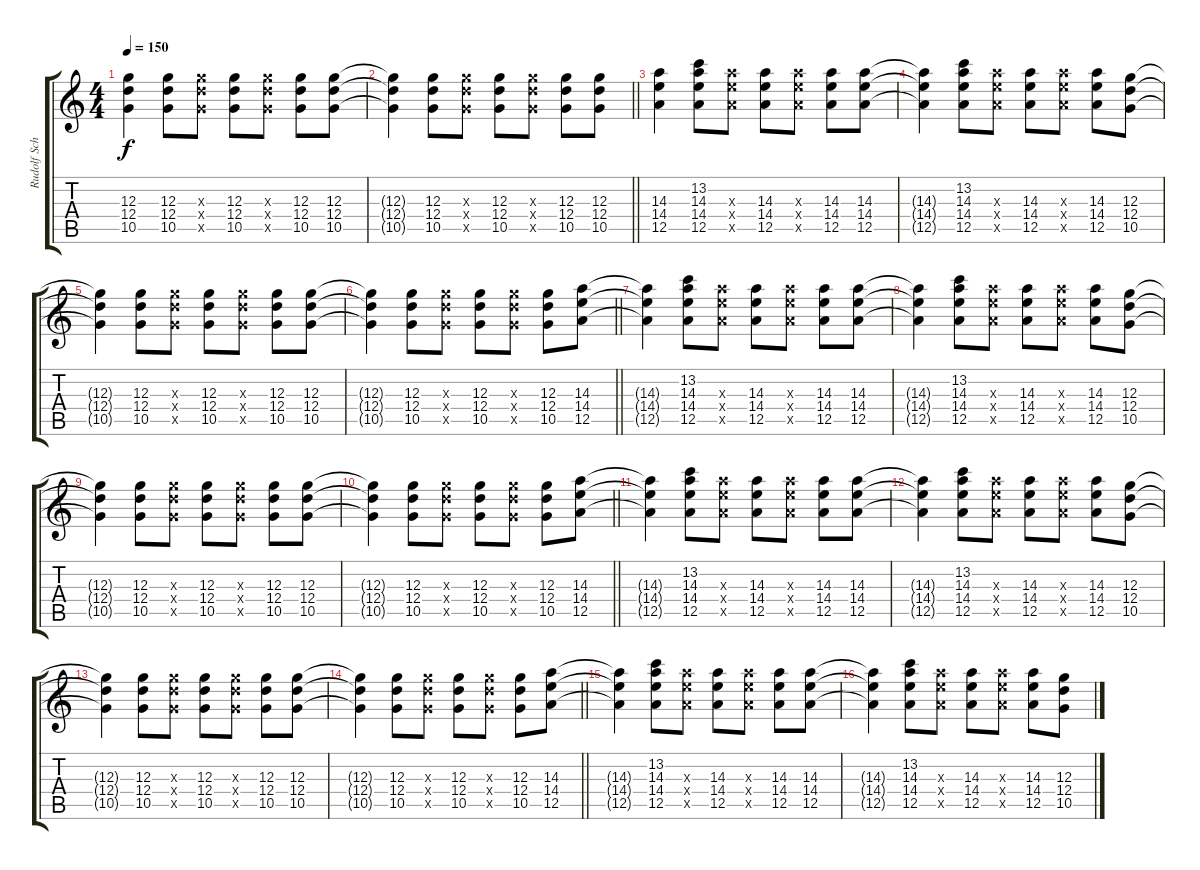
\track ("Rudolf Schenker" "Rudolf Sch") {instrument electricguitarclean}
\staff {score tabs}
\tuning (E4 B3 G3 D3 A2 E2) {hide}
\ts (4 4)
\tempo 150
\clef g2
\ks c
(12.3{t} 12.4{t} 10.5{t}).4{dy f} (12.3 12.4 10.5).8 (12.3{x} 12.4{x} 10.5{x}).8 (12.3 12.4 10.5).8 (12.3{x} 12.4{x} 10.5{x}).8 (12.3 12.4 10.5).8 (12.3 12.4 10.5).8 |
\barLineRight lightlight
(12.3{t} 12.4{t} 10.5{t}).4 (12.3 12.4 10.5).8 (12.3{x} 12.4{x} 10.5{x}).8 (12.3 12.4 10.5).8 (12.3{x} 12.4{x} 10.5{x}).8 (12.3 12.4 10.5).8 (12.3 12.4 10.5).8 |
(14.3 14.4 12.5).4 (13.2 14.3 14.4 12.5).8 (14.3{x} 14.4{x} 12.5{x}).8 (14.3 14.4 12.5).8 (14.3{x} 14.4{x} 12.5{x}).8 (14.3 14.4 12.5).8 (14.3 14.4 12.5).8 |
(14.3{t} 14.4{t} 12.5{t}).4 (13.2 14.3 14.4 12.5).8 (14.3{x} 14.4{x} 12.5{x}).8 (14.3 14.4 12.5).8 (14.3{x} 14.4{x} 12.5{x}).8 (14.3 14.4 12.5).8 (12.3 12.4 10.5).8 |
(12.3{t} 12.4{t} 10.5{t}).4 (12.3 12.4 10.5).8 (12.3{x} 12.4{x} 10.5{x}).8 (12.3 12.4 10.5).8 (12.3{x} 12.4{x} 10.5{x}).8 (12.3 12.4 10.5).8 (12.3 12.4 10.5).8 |
\barLineRight lightlight
(12.3{t} 12.4{t} 10.5{t}).4 (12.3 12.4 10.5).8 (12.3{x} 12.4{x} 10.5{x}).8 (12.3 12.4 10.5).8 (12.3{x} 12.4{x} 10.5{x}).8 (12.3 12.4 10.5).8 (14.3 14.4 12.5).8 |
(14.3{t} 14.4{t} 12.5{t}).4 (13.2 14.3 14.4 12.5).8 (14.3{x} 14.4{x} 12.5{x}).8 (14.3 14.4 12.5).8 (14.3{x} 14.4{x} 12.5{x}).8 (14.3 14.4 12.5).8 (14.3 14.4 12.5).8 |
(14.3{t} 14.4{t} 12.5{t}).4 (13.2 14.3 14.4 12.5).8 (14.3{x} 14.4{x} 12.5{x}).8 (14.3 14.4 12.5).8 (14.3{x} 14.4{x} 12.5{x}).8 (14.3 14.4 12.5).8 (12.3 12.4 10.5).8 |
(12.3{t} 12.4{t} 10.5{t}).4 (12.3 12.4 10.5).8 (12.3{x} 12.4{x} 10.5{x}).8 (12.3 12.4 10.5).8 (12.3{x} 12.4{x} 10.5{x}).8 (12.3 12.4 10.5).8 (12.3 12.4 10.5).8 |
\barLineRight lightlight
(12.3{t} 12.4{t} 10.5{t}).4 (12.3 12.4 10.5).8 (12.3{x} 12.4{x} 10.5{x}).8 (12.3 12.4 10.5).8 (12.3{x} 12.4{x} 10.5{x}).8 (12.3 12.4 10.5).8 (14.3 14.4 12.5).8 |
(14.3{t} 14.4{t} 12.5{t}).4 (13.2 14.3 14.4 12.5).8 (14.3{x} 14.4{x} 12.5{x}).8 (14.3 14.4 12.5).8 (14.3{x} 14.4{x} 12.5{x}).8 (14.3 14.4 12.5).8 (14.3 14.4 12.5).8 |
(14.3{t} 14.4{t} 12.5{t}).4 (13.2 14.3 14.4 12.5).8 (14.3{x} 14.4{x} 12.5{x}).8 (14.3 14.4 12.5).8 (14.3{x} 14.4{x} 12.5{x}).8 (14.3 14.4 12.5).8 (12.3 12.4 10.5).8 |
(12.3{t} 12.4{t} 10.5{t}).4 (12.3 12.4 10.5).8 (12.3{x} 12.4{x} 10.5{x}).8 (12.3 12.4 10.5).8 (12.3{x} 12.4{x} 10.5{x}).8 (12.3 12.4 10.5).8 (12.3 12.4 10.5).8 |
\barLineRight lightlight
(12.3{t} 12.4{t} 10.5{t}).4 (12.3 12.4 10.5).8 (12.3{x} 12.4{x} 10.5{x}).8 (12.3 12.4 10.5).8 (12.3{x} 12.4{x} 10.5{x}).8 (12.3 12.4 10.5).8 (14.3 14.4 12.5).8 |
(14.3{t} 14.4{t} 12.5{t}).4 (13.2 14.3 14.4 12.5).8 (14.3{x} 14.4{x} 12.5{x}).8 (14.3 14.4 12.5).8 (14.3{x} 14.4{x} 12.5{x}).8 (14.3 14.4 12.5).8 (14.3 14.4 12.5).8 |
(14.3{t} 14.4{t} 12.5{t}).4 (13.2 14.3 14.4 12.5).8 (14.3{x} 14.4{x} 12.5{x}).8 (14.3 14.4 12.5).8 (14.3{x} 14.4{x} 12.5{x}).8 (14.3 14.4 12.5).8 (12.3 12.4 10.5).8
